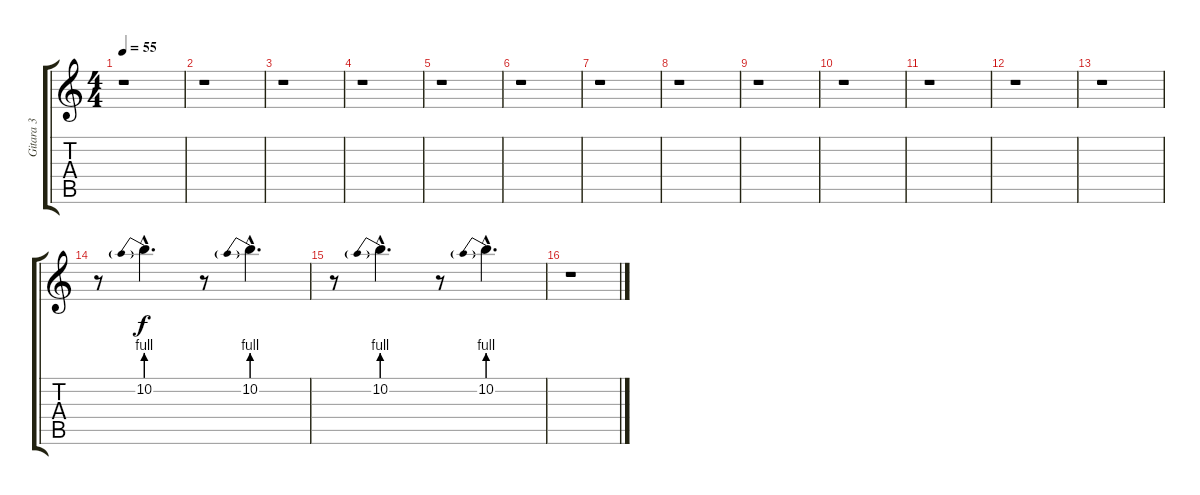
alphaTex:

\track ("Gitara 3" "Gitara 3") {instrument overdrivenguitar}
\staff {score tabs}
\tuning (E4 B3 G3 D3 A2 E2) {hide}
\ts (4 4)
\tempo 55
\clef g2
\ks c
r.1{dy f} |
r.1 |
r.1 |
r.1 |
r.1 |
r.1 |
r.1 |
r.1 |
r.1 |
r.1 |
r.1 |
r.1 |
r.1 |
r.8 10.2{be (prebend 0 4 60 4) hac}.4{d} r.8 10.2{be (prebend 0 4 60 4) hac}.4{d} |
r.8 10.2{be (prebend 0 4 60 4) hac}.4{d} r.8 10.2{be (prebend 0 4 60 4) hac}.4{d} |
r.1
